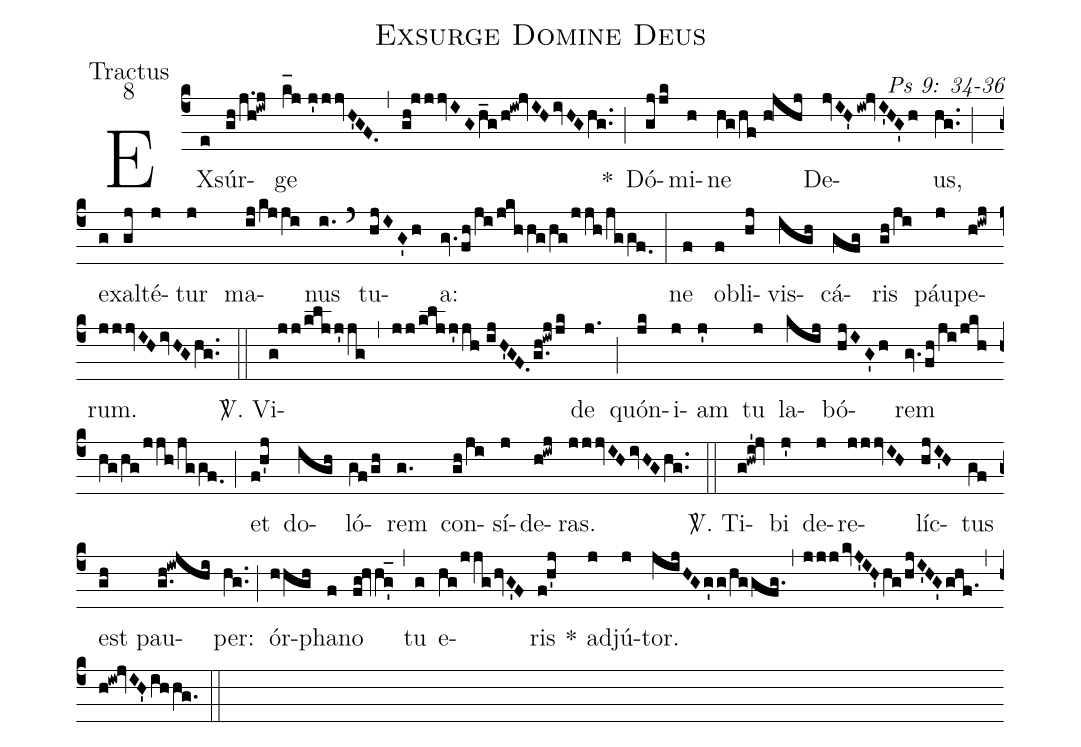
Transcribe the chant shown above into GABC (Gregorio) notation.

name: Exsurge Domine Deus;
office-part: Tractus;
mode: 8;
commentary: Ps 9: 34-36;
%%
(c4) EX(e)súr(gh/j.h!iwj)ge(k_[hl:1]j//j'jjvH'GF.) (,) (gh!jjjvIGh_g/h!iw!jvIHivHGhg..) *(;)
Dó(gjjk)mi(h)ne(hg/hf//h!jhj) De(jvIH'iw!jvI'HG'h)us,(hg..) (;) ex(g)al(gj)té(j)tur(j) ma(ij/kjji)nus(i.) (`) tu(hjIG'h)a:(gv.fh/ji/jkhhg/hg/jjh/jggf.0) (:)
ne(f) ob(f)li(hj)vis(igh)cá(gfg)ris(gh/ji) páu(j)pe(h!iwj)rum.(jjjvIHivHGhg..) (::)
<sp>V/</sp>. Vi(g!jj/kljj'jg)(,)(jj/kljj'jh//ijH'GF.g.h!iwjjk)de(j.) (;) quón(jk)i(j)am(j') tu(j) la(kij)bó(hjIG'h)rem(gv.fh/ji/jkhhg/hg/jjh/jggf.0) (;) et(f!h'j) do(igh)ló(gf/gh)rem(g.) con(gh/ji)sí(j)de(h!iwj)ras.(jjjvIHivHGhg..) (::)
<sp>V/</sp>. Ti(g!hwi'!jv)bi(j') de(j)re(jjjvIH)líc(hjI'H)tus(gf) est(gh) pau(g.h!iwjhi)per:(hg..) (;) ór(hhgh)pha(f)no(fg!hvhg'_1) (,) tu(g) e(hg/jjghvG'F)ris(f!h'j) *() ad(j)jú(j)tor.(jijHGg'g/hggfg.) (,) (jjjkvJ'IH'/!hg/hjI'HG'ghf.1) (,) (h!iw!jvIH'ihhg.) (::)
